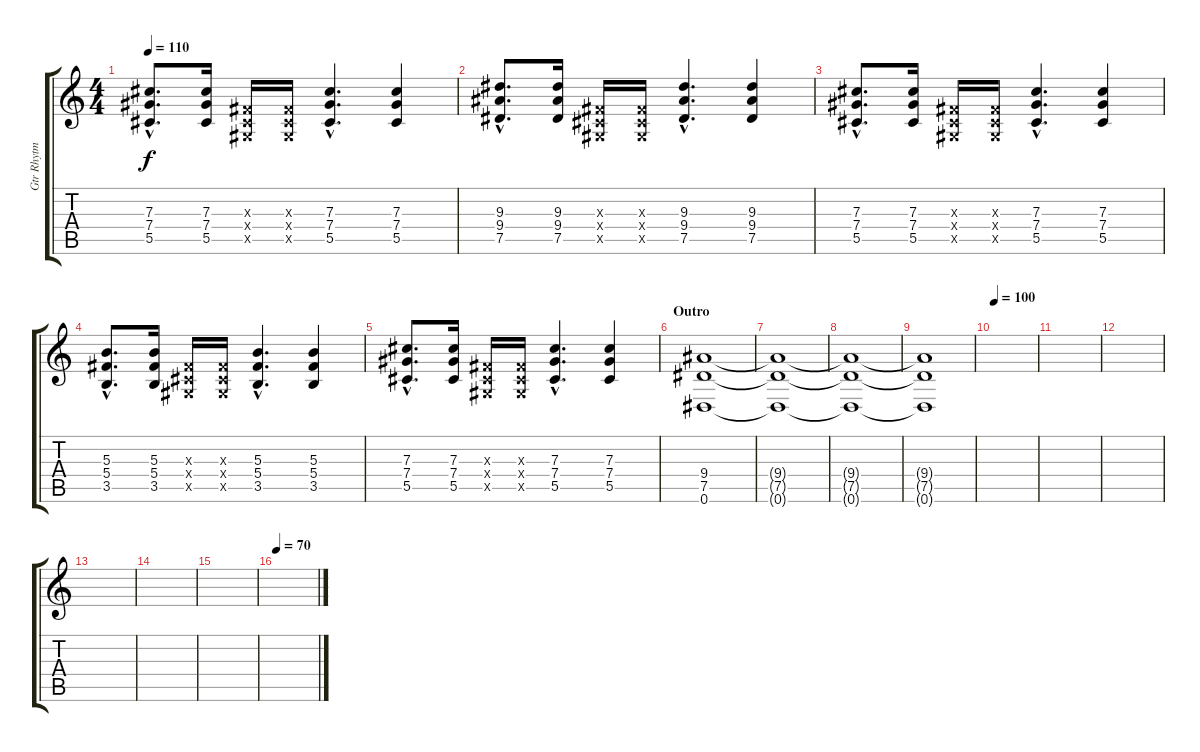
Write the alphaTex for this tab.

\track ("Gtr Rhytm" "Gtr Rhytm") {instrument distortionguitar}
\staff {score tabs}
\tuning (Eb4 Bb3 Gb3 Db3 Ab2 Eb2) {hide}
\ts (4 4)
\tempo 110
\clef g2
\ks c
(7.3{hac} 7.4{hac} 5.5{hac}).8{d dy f} (7.3 7.4 5.5).16 (0.3{x} 0.4{x} 0.5{x}).16 (0.3{x} 0.4{x} 0.5{x}).16 (7.3{hac} 7.4{hac} 5.5{hac}).4{d} (7.3 7.4 5.5).4 |
(9.3{hac} 9.4{hac} 7.5{hac}).8{d} (9.3 9.4 7.5).16 (0.3{x} 0.4{x} 0.5{x}).16 (0.3{x} 0.4{x} 0.5{x}).16 (9.3{hac} 9.4{hac} 7.5{hac}).4{d} (9.3 9.4 7.5).4 |
(7.3{hac} 7.4{hac} 5.5{hac}).8{d} (7.3 7.4 5.5).16 (0.3{x} 0.4{x} 0.5{x}).16 (0.3{x} 0.4{x} 0.5{x}).16 (7.3{hac} 7.4{hac} 5.5{hac}).4{d} (7.3 7.4 5.5).4 |
(5.3{hac} 5.4{hac} 3.5{hac}).8{d} (5.3 5.4 3.5).16 (0.3{x} 0.4{x} 0.5{x}).16 (0.3{x} 0.4{x} 0.5{x}).16 (5.3{hac} 5.4{hac} 3.5{hac}).4{d} (5.3 5.4 3.5).4 |
(7.3{hac} 7.4{hac} 5.5{hac}).8{d} (7.3 7.4 5.5).16 (0.3{x} 0.4{x} 0.5{x}).16 (0.3{x} 0.4{x} 0.5{x}).16 (7.3{hac} 7.4{hac} 5.5{hac}).4{d} (7.3 7.4 5.5).4 |
\section ("" "Outro")
(9.4 7.5 0.6).1{volume 0} |
(9.4{t} 7.5{t} 0.6{t}).1 |
(9.4{t} 7.5{t} 0.6{t}).1 |
(9.4{t} 7.5{t} 0.6{t}).1 |
\tempo 100
|
|
|
|
|
|
\tempo 70
